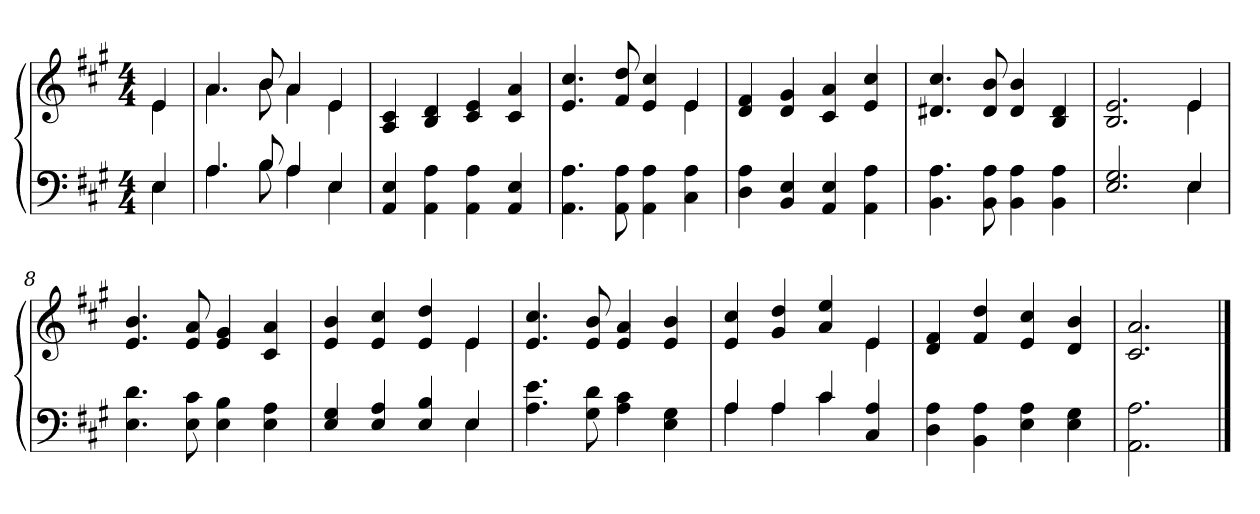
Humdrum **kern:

**kern	**kern
*part2	*part1
*staff2	*staff1
*clefF4	*clefG2
*k[f#c#g#]	*k[f#c#g#]
*A:	*A:
*M4/4	*M4/4
*MM110	*MM110
=1	=1
*^	*^
4E/	4E\	4e/	4e\
=2	=2	=2	=2
4.A/	4.A\	4.a/	4.a\
8B/	8B\	8b/	8b\
4A/	4A\	4a/	4a\
4E/	4E\	4e/	4e\
*v	*v	*	*
*	*v	*v
=3	=3
4AA/ 4E/	4A/ 4c#/
4AA\ 4A\	4B/ 4d/
4AA\ 4A\	4c#/ 4e/
4AA/ 4E/	4c#/ 4a/
=4	=4
*	*^
4.AA\ 4.A\	4.e/ 4.cc#/	2.ryy
8AA\ 8A\	8f#/ 8dd/	.
4AA\ 4A\	4e/ 4cc#/	.
4C#\ 4A\	4e/	4e\
*	*v	*v
=5	=5
4D\ 4A\	4d/ 4f#/
4BB/ 4E/	4d/ 4g#/
4AA/ 4E/	4c#/ 4a/
4AA\ 4A\	4e/ 4cc#/
=6	=6
4.BB\ 4.A\	4.d#X/ 4.cc#/
8BB\ 8A\	8d#/ 8b/
4BB\ 4A\	4d#/ 4b/
4BB\ 4A\	4B/ 4d#/
=7	=7
*^	*^
2.E/ 2.G#/	2.ryy	2.B/ 2.e/	2.ryy
4E/	4E\	4e/	4e\
*v	*v	*	*
*	*v	*v
=8	=8
4.E\ 4.d\	4.e/ 4.b/
8E\ 8c#\	8e/ 8a/
4E\ 4B\	4e/ 4g#/
4E\ 4A\	4c#/ 4a/
=9	=9
*^	*^
4E/ 4G#/	2.ryy	4e/ 4b/	2.ryy
4E/ 4A/	.	4e/ 4cc#/	.
4E/ 4B/	.	4e/ 4dd/	.
4E/	4E\	4e/	4e\
*v	*v	*	*
*	*v	*v
!!LO:LB:g=z
=10	=10
4.A\ 4.e\	4.e/ 4.cc#/
8G#\ 8d\	8e/ 8b/
4A\ 4c#\	4e/ 4a/
4E\ 4G#\	4e/ 4b/
=11	=11
*^	*^
4A/	4A\	4e/ 4cc#/	2.ryy
4A/	4A\	4g#/ 4dd/	.
4c#/	4c#\	4a/ 4ee/	.
4C#/ 4A/	4ryy	4e/	4e\
*v	*v	*	*
*	*v	*v
=12	=12
4D\ 4A\	4d/ 4f#/
4BB\ 4A\	4f#/ 4dd/
4E\ 4A\	4e/ 4cc#/
4E\ 4G#\	4d/ 4b/
=13	=13
2.AA\ 2.A\	2.c#/ 2.a/
==	==
*-	*-
